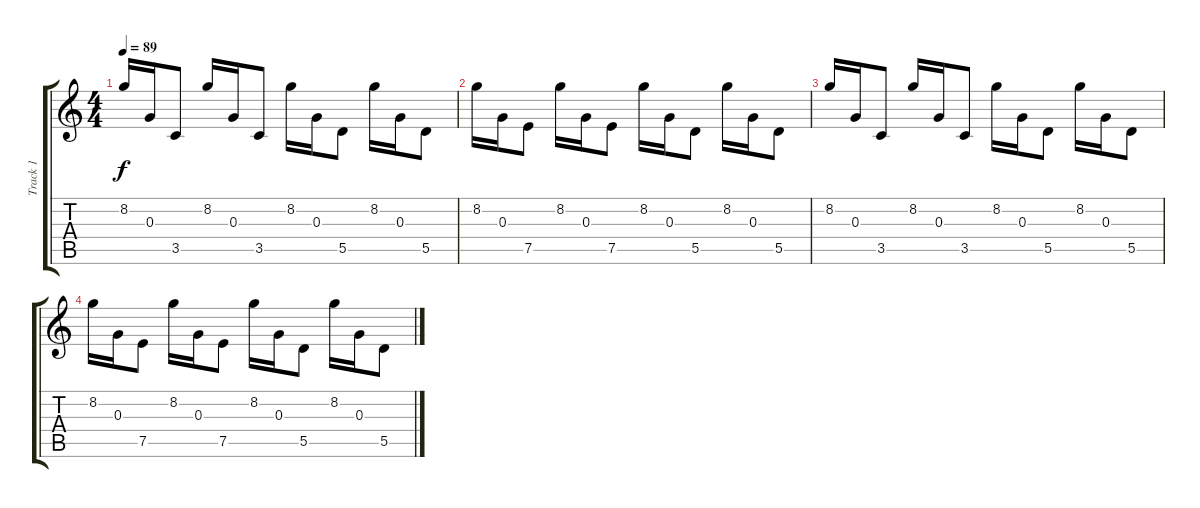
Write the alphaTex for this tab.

\track ("Track 1" "Track 1") {instrument acousticguitarsteel}
\staff {score tabs}
\tuning (E4 B3 G3 D3 A2 E2) {hide}
\ts (4 4)
\tempo 89
\clef g2
\ks c
8.2.16{dy f volume 7} 0.3.16 3.5.8 8.2.16 0.3.16 3.5.8 8.2.16 0.3.16 5.5.8 8.2.16 0.3.16 5.5.8 |
8.2.16{volume 6} 0.3.16 7.5.8 8.2.16 0.3.16 7.5.8 8.2.16 0.3.16 5.5.8 8.2.16 0.3.16 5.5.8 |
8.2.16{volume 4} 0.3.16 3.5.8 8.2.16 0.3.16 3.5.8 8.2.16 0.3.16 5.5.8 8.2.16 0.3.16 5.5.8 |
8.2.16{volume 2} 0.3.16 7.5.8 8.2.16 0.3.16 7.5.8 8.2.16 0.3.16 5.5.8 8.2.16 0.3.16 5.5.8
